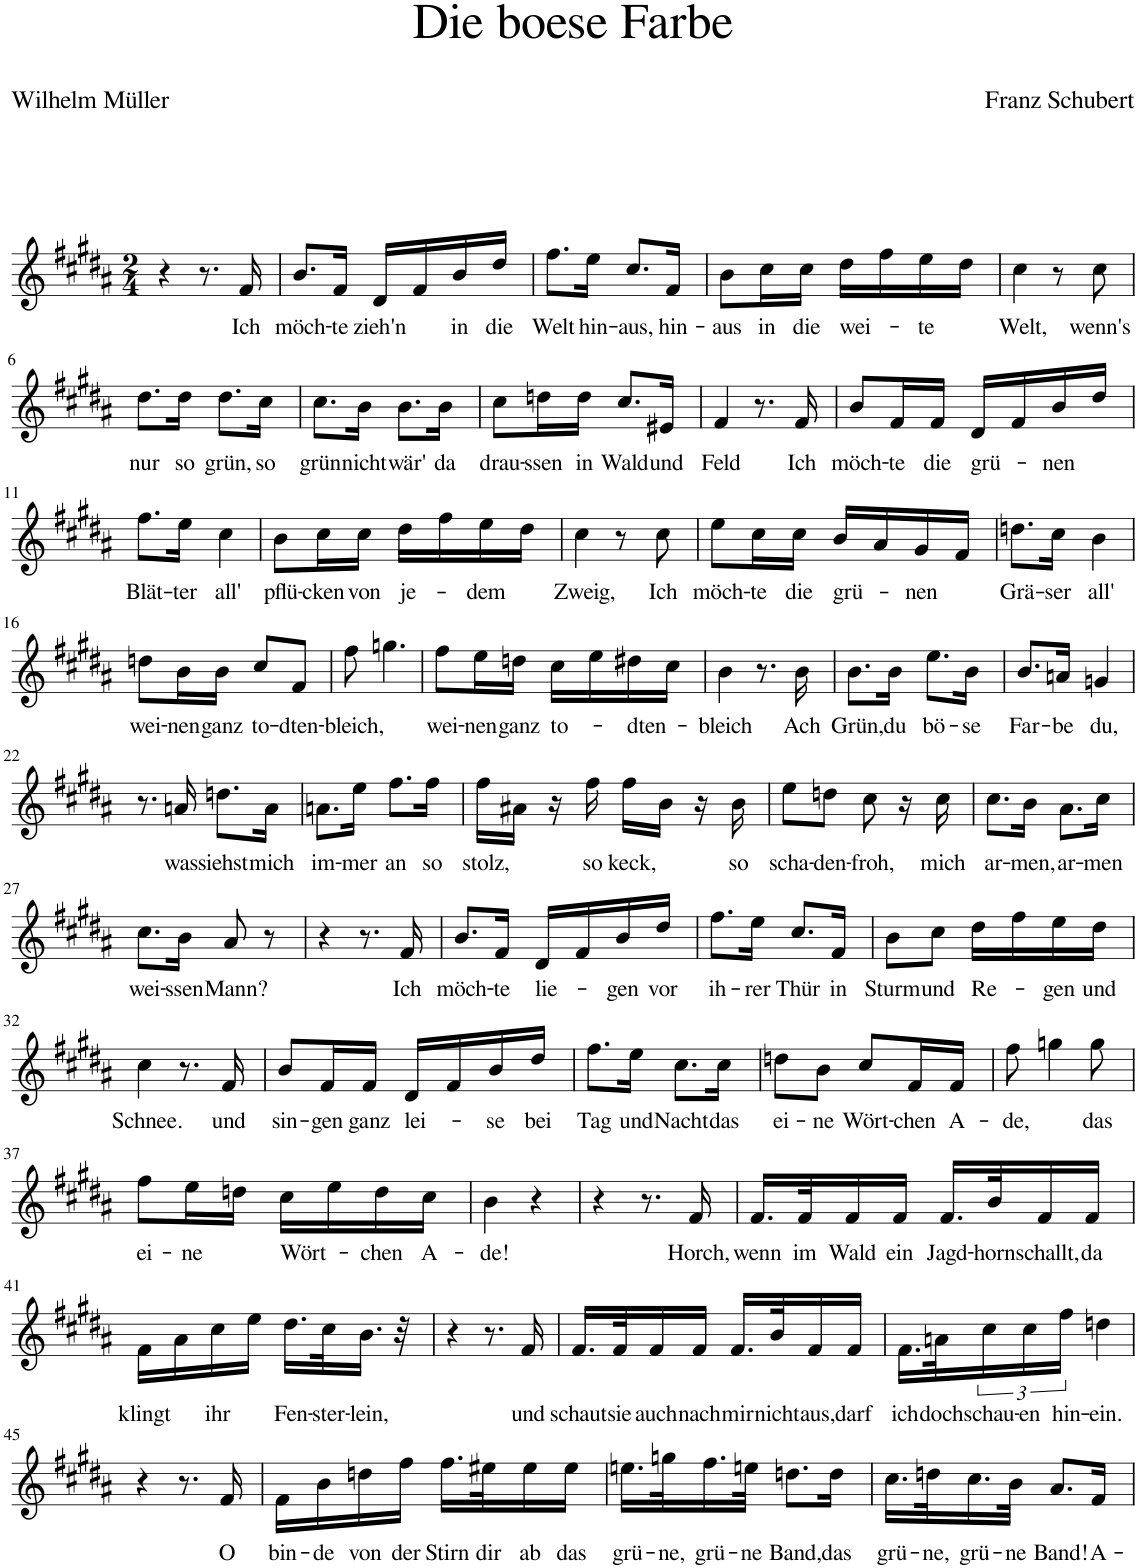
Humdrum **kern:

**kern	**text
*part1	*part1
*staff1	*staff1
*I"Piano	*
*I'Pno	*
*clefG2	*
*k[f#c#g#d#a#]	*
*M2/4	*
=1	=1
4r	.
8.r	.
!	!LO:LY:b
16f#/	Ich
=2	=2
!	!LO:LY:b
8.b/L	möch-
!	!LO:LY:b
16f#/Jk	-te
!	!LO:LY:b
16d#/LL	zieh'n
16f#/	.
!	!LO:LY:b
16b/	in
!	!LO:LY:b
16dd#/JJ	die
=3	=3
!	!LO:LY:b
8.ff#\L	Welt
!	!LO:LY:b
16ee\Jk	hin-
!	!LO:LY:b
8.cc#/L	-aus,
!	!LO:LY:b
16f#/Jk	hin-
=4	=4
!	!LO:LY:b
8b\L	-aus
!	!LO:LY:b
16cc#\L	in
!	!LO:LY:b
16cc#\JJ	die
!	!LO:LY:b
16dd#\LL	wei-
16ff#\	.
!	!LO:LY:b
16ee\	-te
16dd#\JJ	.
=5	=5
!	!LO:LY:b
4cc#\	Welt,
8r	.
!	!LO:LY:b
8cc#\	wenn's
!!LO:LB:g=z
=6	=6
!	!LO:LY:b
8.dd#\L	nur
!	!LO:LY:b
16dd#\Jk	so
!	!LO:LY:b
8.dd#\L	grün,
!	!LO:LY:b
16cc#\Jk	so
=7	=7
!	!LO:LY:b
8.cc#\L	grün
!	!LO:LY:b
16b\Jk	nicht
!	!LO:LY:b
8.b\L	wär'
!	!LO:LY:b
16b\Jk	da
=8	=8
!	!LO:LY:b
8cc#\L	drau-
!	!LO:LY:b
16ddn\L	-ssen
!	!LO:LY:b
16dd\JJ	in
!	!LO:LY:b
8.cc#/L	Wald
!	!LO:LY:b
16e#X/Jk	und
=9	=9
!	!LO:LY:b
4f#/	Feld
8.r	.
!	!LO:LY:b
16f#/	Ich
=10	=10
!	!LO:LY:b
8b/L	möch-
!	!LO:LY:b
16f#/L	-te
!	!LO:LY:b
16f#/JJ	die
!	!LO:LY:b
16d#/LL	grü-
16f#/	.
!	!LO:LY:b
16b/	-nen
16dd#/JJ	.
!!LO:LB:g=z
=11	=11
!	!LO:LY:b
8.ff#\L	Blät-
!	!LO:LY:b
16ee\Jk	-ter
!	!LO:LY:b
4cc#\	all'
=12	=12
!	!LO:LY:b
8b\L	pflü-
!	!LO:LY:b
16cc#\L	-cken
!	!LO:LY:b
16cc#\JJ	von
!	!LO:LY:b
16dd#\LL	je-
16ff#\	.
!	!LO:LY:b
16ee\	-dem
16dd#\JJ	.
=13	=13
!	!LO:LY:b
4cc#\	Zweig,
8r	.
!	!LO:LY:b
8cc#\	Ich
=14	=14
!	!LO:LY:b
8ee\L	möch-
!	!LO:LY:b
16cc#\L	-te
!	!LO:LY:b
16cc#\JJ	die
!	!LO:LY:b
16b/LL	grü-
16a#/	.
!	!LO:LY:b
16g#/	-nen
16f#/JJ	.
=15	=15
!	!LO:LY:b
8.ddn\L	Grä-
!	!LO:LY:b
16cc#\Jk	-ser
!	!LO:LY:b
4b\	all'
!!LO:LB:g=z
=16	=16
!	!LO:LY:b
8ddn\L	wei-
!	!LO:LY:b
16b\L	-nen
!	!LO:LY:b
16b\JJ	ganz
!	!LO:LY:b
8cc#/L	to-
!	!LO:LY:b
8f#/J	-dten-
=17	=17
!	!LO:LY:b
8ff#\	-bleich,
4.ggn\	.
=18	=18
!	!LO:LY:b
8ff#\L	wei-
!	!LO:LY:b
16ee\L	-nen
!	!LO:LY:b
16ddn\JJ	ganz
!	!LO:LY:b
16cc#\LL	to-
16ee\	.
!	!LO:LY:b
16dd#X\	-dten-
16cc#\JJ	.
=19	=19
!	!LO:LY:b
4b\	-bleich
8.r	.
!	!LO:LY:b
16b\	Ach
=20	=20
!	!LO:LY:b
8.b\L	Grün,
!	!LO:LY:b
16b\Jk	du
!	!LO:LY:b
8.ee\L	bö-
!	!LO:LY:b
16b\Jk	-se
=21	=21
!	!LO:LY:b
8.b/L	Far-
!	!LO:LY:b
16an/Jk	-be
!	!LO:LY:b
4gn/	du,
!!LO:LB:g=z
=22	=22
8.r	.
!	!LO:LY:b
16an/	was
!	!LO:LY:b
8.ddn\L	siehst
!	!LO:LY:b
16a\Jk	mich
=23	=23
!	!LO:LY:b
8.an\L	im-
!	!LO:LY:b
16ee\Jk	-mer
!	!LO:LY:b
8.ff#\L	an
!	!LO:LY:b
16ff#\Jk	so
=24	=24
!	!LO:LY:b
16ff#\LL	stolz,
16a#X\JJ	.
16r	.
!	!LO:LY:b
16ff#\	so
!	!LO:LY:b
16ff#\LL	keck,
16b\JJ	.
16r	.
!	!LO:LY:b
16b\	so
=25	=25
!	!LO:LY:b
8ee\L	scha-
!	!LO:LY:b
8ddn\J	-den-
!	!LO:LY:b
8cc#\	-froh,
16r	.
!	!LO:LY:b
16cc#\	mich
=26	=26
!	!LO:LY:b
8.cc#\L	ar-
!	!LO:LY:b
16b\Jk	-men,
!	!LO:LY:b
8.a#\L	ar-
!	!LO:LY:b
16cc#\Jk	-men
!!LO:LB:g=z
=27	=27
!	!LO:LY:b
8.cc#\L	wei-
!	!LO:LY:b
16b\Jk	-ssen
!	!LO:LY:b
8a#/	Mann?
8r	.
=28	=28
4r	.
8.r	.
!	!LO:LY:b
16f#/	Ich
=29	=29
!	!LO:LY:b
8.b/L	möch-
!	!LO:LY:b
16f#/Jk	-te
!	!LO:LY:b
16d#/LL	lie-
16f#/	.
!	!LO:LY:b
16b/	-gen
!	!LO:LY:b
16dd#/JJ	vor
=30	=30
!	!LO:LY:b
8.ff#\L	ih-
!	!LO:LY:b
16ee\Jk	-rer
!	!LO:LY:b
8.cc#/L	Thür
!	!LO:LY:b
16f#/Jk	in
=31	=31
!	!LO:LY:b
8b\L	Sturm
!	!LO:LY:b
8cc#\J	und
!	!LO:LY:b
16dd#\LL	Re-
16ff#\	.
!	!LO:LY:b
16ee\	-gen
!	!LO:LY:b
16dd#\JJ	und
!!LO:LB:g=z
=32	=32
!	!LO:LY:b
4cc#\	Schnee.
8.r	.
!	!LO:LY:b
16f#/	und
=33	=33
!	!LO:LY:b
8b/L	sin-
!	!LO:LY:b
16f#/L	-gen
!	!LO:LY:b
16f#/JJ	ganz
!	!LO:LY:b
16d#/LL	lei-
16f#/	.
!	!LO:LY:b
16b/	-se
!	!LO:LY:b
16dd#/JJ	bei
=34	=34
!	!LO:LY:b
8.ff#\L	Tag
!	!LO:LY:b
16ee\Jk	und
!	!LO:LY:b
8.cc#\L	Nacht
!	!LO:LY:b
16cc#\Jk	das
=35	=35
!	!LO:LY:b
8ddn\L	ei-
!	!LO:LY:b
8b\J	-ne
!	!LO:LY:b
8cc#/L	Wört-
!	!LO:LY:b
16f#/L	-chen
!	!LO:LY:b
16f#/JJ	A-
=36	=36
!	!LO:LY:b
8ff#\	-de,
4ggn\	.
!	!LO:LY:b
8gg\	das
!!LO:LB:g=z
=37	=37
!	!LO:LY:b
8ff#\L	ei-
!	!LO:LY:b
16ee\L	-ne
16ddn\JJ	.
!	!LO:LY:b
16cc#\LL	Wört-
16ee\	.
!	!LO:LY:b
16dd\	-chen
!	!LO:LY:b
16cc#\JJ	A-
=38	=38
!	!LO:LY:b
4b\	-de!
4r	.
=39	=39
4r	.
8.r	.
!	!LO:LY:b
16f#/	Horch,
=40	=40
!	!LO:LY:b
16.f#/LL	wenn
!	!LO:LY:b
32f#/K	im
!	!LO:LY:b
16f#/	Wald
!	!LO:LY:b
16f#/JJ	ein
!	!LO:LY:b
16.f#/LL	Jagd-
!	!LO:LY:b
32b/K	-horn
!	!LO:LY:b
16f#/	schallt,
!	!LO:LY:b
16f#/JJ	da
!!LO:LB:g=z
=41	=41
!	!LO:LY:b
16f#\LL	klingt
16a#\	.
!	!LO:LY:b
16cc#\	ihr
16ee\JJ	.
!	!LO:LY:b
16.dd#\LL	Fen-
!	!LO:LY:b
32cc#\K	-ster-
!	!LO:LY:b
16.b\JJ	-lein,
32r	.
=42	=42
4r	.
8.r	.
!	!LO:LY:b
16f#/	und
=43	=43
!	!LO:LY:b
16.f#/LL	schaut
!	!LO:LY:b
32f#/K	sie
!	!LO:LY:b
16f#/	auch
!	!LO:LY:b
16f#/JJ	nach
!	!LO:LY:b
16.f#/LL	mir
!	!LO:LY:b
32b/K	nicht
!	!LO:LY:b
16f#/	aus,
!	!LO:LY:b
16f#/JJ	darf
=44	=44
!	!LO:LY:b
16.f#\LL	ich
!	!LO:LY:b
32an\K	doch
!	!LO:LY:b
24cc#\	schau-
!	!LO:LY:b
24cc#\	-en
!	!LO:LY:b
24ff#\JJ	hin-
!	!LO:LY:b
4ddn\	-ein.
!!LO:LB:g=z
=45	=45
4r	.
8.r	.
!	!LO:LY:b
16f#/	O
=46	=46
!	!LO:LY:b
16f#\LL	bin-
!	!LO:LY:b
16b\	-de
!	!LO:LY:b
16ddn\	von
!	!LO:LY:b
16ff#\JJ	der
!	!LO:LY:b
16.ff#\LL	Stirn
!	!LO:LY:b
32ee#X\K	dir
!	!LO:LY:b
16ee#\	ab
!	!LO:LY:b
16ee#\JJ	das
=47	=47
!	!LO:LY:b
16.een\LL	grü-
!	!LO:LY:b
32ggn\K	ne,
!	!LO:LY:b
16.ff#\	grü-
!	!LO:LY:b
32een\JJk	-ne
!	!LO:LY:b
8.ddn\L	Band,
!	!LO:LY:b
16dd\Jk	das
=48	=48
!	!LO:LY:b
16.cc#\LL	grü-
!	!LO:LY:b
32ddn\K	-ne,
!	!LO:LY:b
16.cc#\	grü-
!	!LO:LY:b
32b\JJk	-ne
!	!LO:LY:b
8.a#/L	Band!
!	!LO:LY:b
16f#/Jk	A-
=	=
*-	*-
